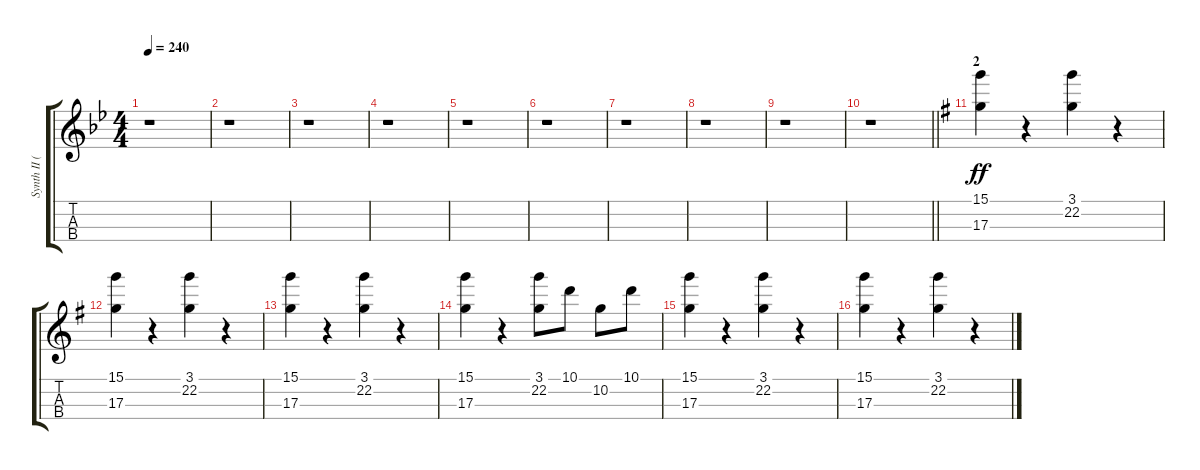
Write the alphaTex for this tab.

\track ("Synth II (Strings)" "Synth II (") {instrument violin}
\staff {score tabs}
\tuning (E5 A4 D4 G3) {hide}
\ts (4 4)
\tempo 240
\clef g2
\ks bb
r.1{dy ff} |
r.1 |
r.1 |
r.1 |
r.1 |
r.1 |
r.1 |
r.1 |
r.1 |
\barLineRight lightlight
r.1 |
\section ("" "2")
\ks g
(15.1 17.3).4 r.4 (3.1 22.2).4 r.4 |
(15.1 17.3).4 r.4 (3.1 22.2).4 r.4 |
(15.1 17.3).4 r.4 (3.1 22.2).4 r.4 |
(15.1 17.3).4 r.4 (3.1 22.2).8 10.1.8 10.2.8 10.1.8 |
(15.1 17.3).4 r.4 (3.1 22.2).4 r.4 |
(15.1 17.3).4 r.4 (3.1 22.2).4 r.4
